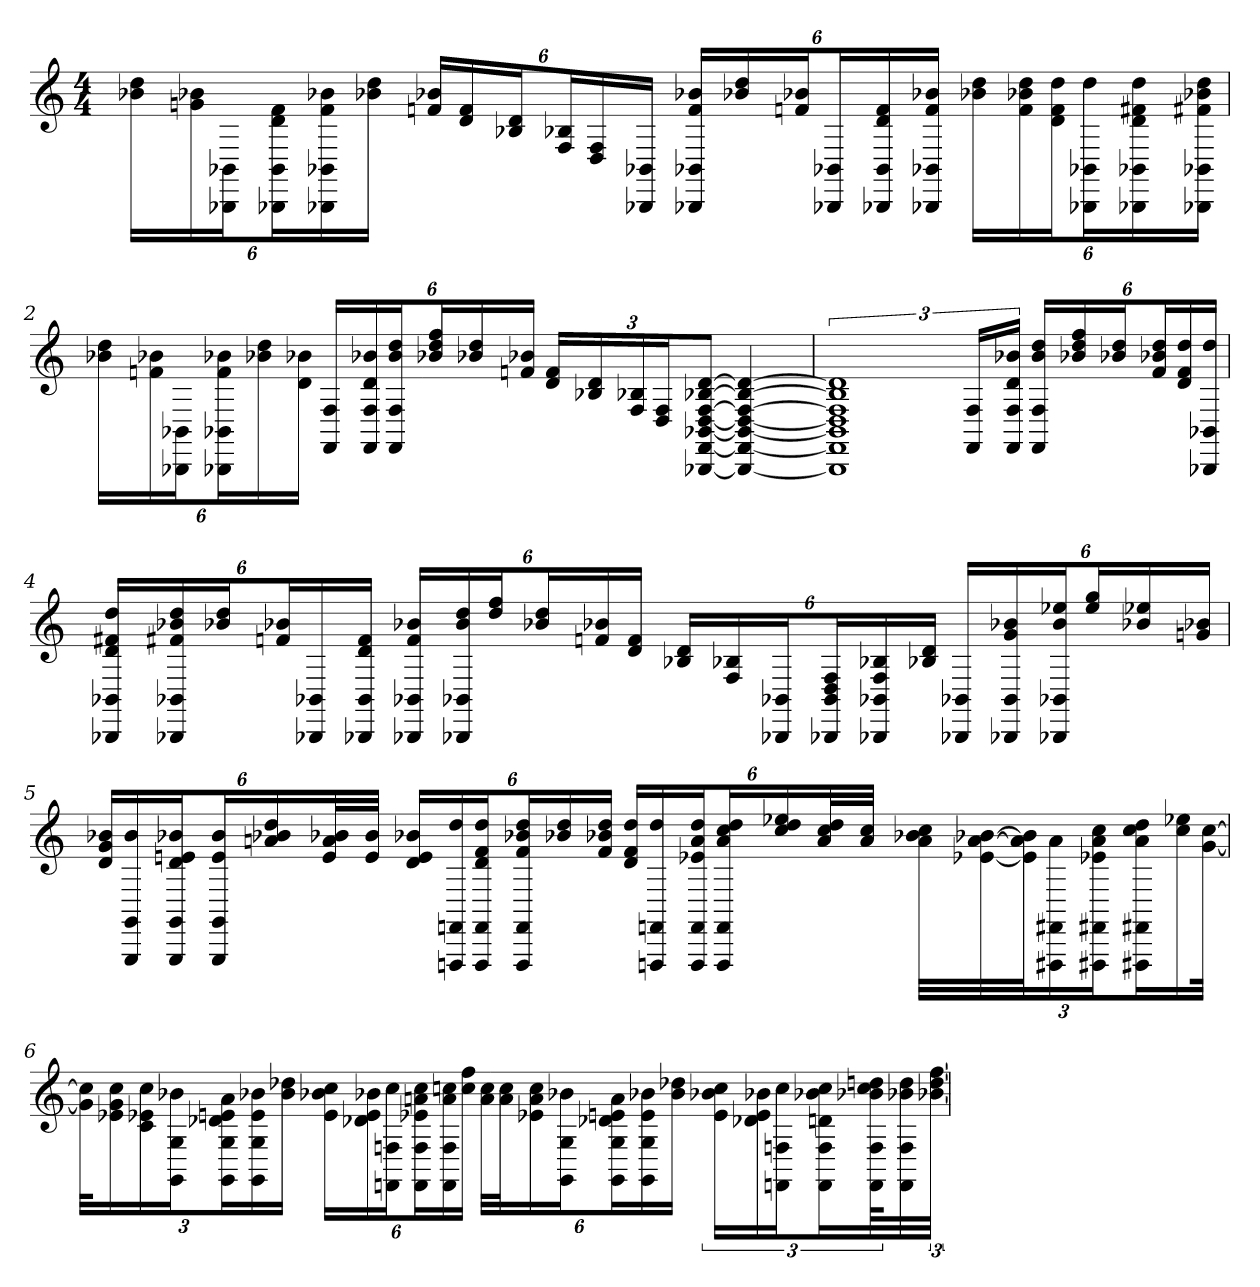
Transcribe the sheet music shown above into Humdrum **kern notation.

**kern
*part1
*staff1
*clefG2
*M4/4
*MM33
=1
24b-X\ 24ddLL
24gn\ 24b-X
24BBB-X\ 24BB-XJ
24BBB-X\ 24BB- 24d 24fL
24BBB-X\ 24BB-X 24f 24b-X
24b-X\ 24ddJJ
24fn/ 24b-XLL
24d/ 24f
24B-X/ 24dJ
24F/ 24B-XL
24D/ 24F
24BBB-X/ 24BB-XJJ
24BBB-X/ 24BB-X 24f 24b-XLL
24b-X/ 24dd
24fn/ 24b-XJ
24BBB-X/ 24BB-XL
24BBB-X/ 24BB- 24d 24f
24BBB-X/ 24BB-X 24f 24b-XJJ
24b-X\ 24ddLL
24f\ 24b-X 24dd
24d\ 24f 24ddJ
24BBB-X\ 24BB-X 24ddL
24BBB-X\ 24BB-X 24d 24f#X 24dd
24BBB-X\ 24BB-X 24f#X 24b-X 24ddJJ
=2
24b-X\ 24ddLL
24fn\ 24b-X
24BBB-X\ 24BB-XJ
24BBB-X\ 24BB-X 24f 24b-XL
24b-X\ 24dd
24d\ 24b-XJJ
24FF/ 24FLL
24FF/ 24F 24d 24b-X
24FF/ 24F 24b- 24ddJ
24b-X/ 24dd 24ffL
24b-X/ 24dd
24fn/ 24b-XJJ
24d/ 24fLL
24B-X/ 24d
24F/ 24B-XJ
24D/ 24FK
[12BBB-X/ [12FF [12BB-X [12D [12F [12B-X [12dJ
4BBB-_ 4FF_ 4BB-_ 4D_ 4F_ 4B-_ 4d_
=3
3%2BBB-] 3%2FF] 3%2BB-] 3%2D] 3%2F] 3%2B-] 3%2d]
24FF/ 24FLL
24FF/ 24F 24d 24b-XJJ
24FF/ 24F 24b- 24ddLL
24b-X/ 24dd 24ff
24b-X/ 24ddJ
24f/ 24b-X 24ddL
24d/ 24f 24dd
24BBB-X/ 24BB-X 24ddJJ
=4
24BBB-X/ 24BB-X 24d 24f#X 24ddLL
24BBB-X/ 24BB-X 24f#X 24b-X 24dd
24b-X/ 24ddJ
24fn/ 24b-XL
24BBB-X/ 24BB-X
24BBB-X/ 24BB- 24d 24fJJ
24BBB-X/ 24BB-X 24f 24b-XLL
24BBB-X/ 24BB-X 24b- 24dd
24dd/ 24ffJ
24b-X/ 24ddL
24fn/ 24b-X
24d/ 24fJJ
24B-X/ 24dLL
24F/ 24B-X
24BBB-X/ 24BB-XJ
24BBB-X/ 24BB- 24D 24FL
24BBB-X/ 24BB-X 24F 24B-X
24B-X/ 24dJJ
24BBB-X/ 24BB-XLL
24BBB-X/ 24BB- 24g 24b-X
24BBB-X/ 24BB-X 24b- 24ee-XJ
24ee-/ 24ggL
24b-X/ 24ee-X
24gn/ 24b-XJJ
=5
24d/ 24g 24b-XLL
24GGG/ 24GG 24b-
24GGG/ 24GG 24d 24en 24b-XJ
24GGG/ 24GG 24e 24b-L
24an/ 24b-X 24dd
48e/ 48a 48b-XL
48e/ 48b-JJJ
24d/ 24e 24b-XLL
24FFFn/ 24FFn 24dd
24FFF/ 24FF 24d 24f 24ddJ
24FFF/ 24FF 24f 24b-X 24ddL
24b-X/ 24dd
24f/ 24b-X 24ddJJ
24d/ 24f 24ddLL
24FFFn/ 24FFn 24dd
24FFF/ 24FF 24e-X 24a 24ddJ
24FFF/ 24FF 24a 24cc 24ddL
24cc/ 24dd 24ee-X
48a/ 48cc 48ddL
48a/ 48ccJJJ
48a\ 48b-X 48ccLLL
[48e-X\ [48a [48b-X
48e-\] 48a] 48b-]J
24FFF#X\ 24FF#X 24a
24FFF#X\ 24FF#X 24e-X 24a 24ccJ
24FFF#X\ 24FF#X 24a 24cc 24ddL
24cc\ 24ee-X
[48g\ [48ccJJk
=6
48g\] 48cc]KLL
24e-X\ 24g 24cc
24c\ 24e-X 24cc
24GG\ 24G 24b-XJ
24GG\ 24G 24d-X 24en 24aL
24GG\ 24G 24e 24b-X
24b-\ 24dd-XJJ
24e\ 24b-X 24ccLL
24d-X\ 24e 24b-X
24FFn\ 24Fn 24ccJ
24FF\ 24F 24e-X 24an 24ccL
24FF\ 24F 24a 24ccn
24cc\ 24ffJJ
48a\ 48ccLLL
48a\ 48ccJ
24e-X\ 24a 24cc
24GG\ 24G 24b-XJ
24GG\ 24G 24d-X 24en 24aL
24GG\ 24G 24e 24b-X
24b-\ 24dd-XJJ
24e\ 24b-X 24ccLL
24d-X\ 24e 24b-X
24FFn\ 24Fn 24ccJ
24FF\ 24F 24dn 24b-X 24ccL
96FF\ 96F 96b-X 96cc 96ddnKL
32FF\ 32F 32b-X 32dd
[48b-X\ [48dd [48ffJJJ
=
*-
